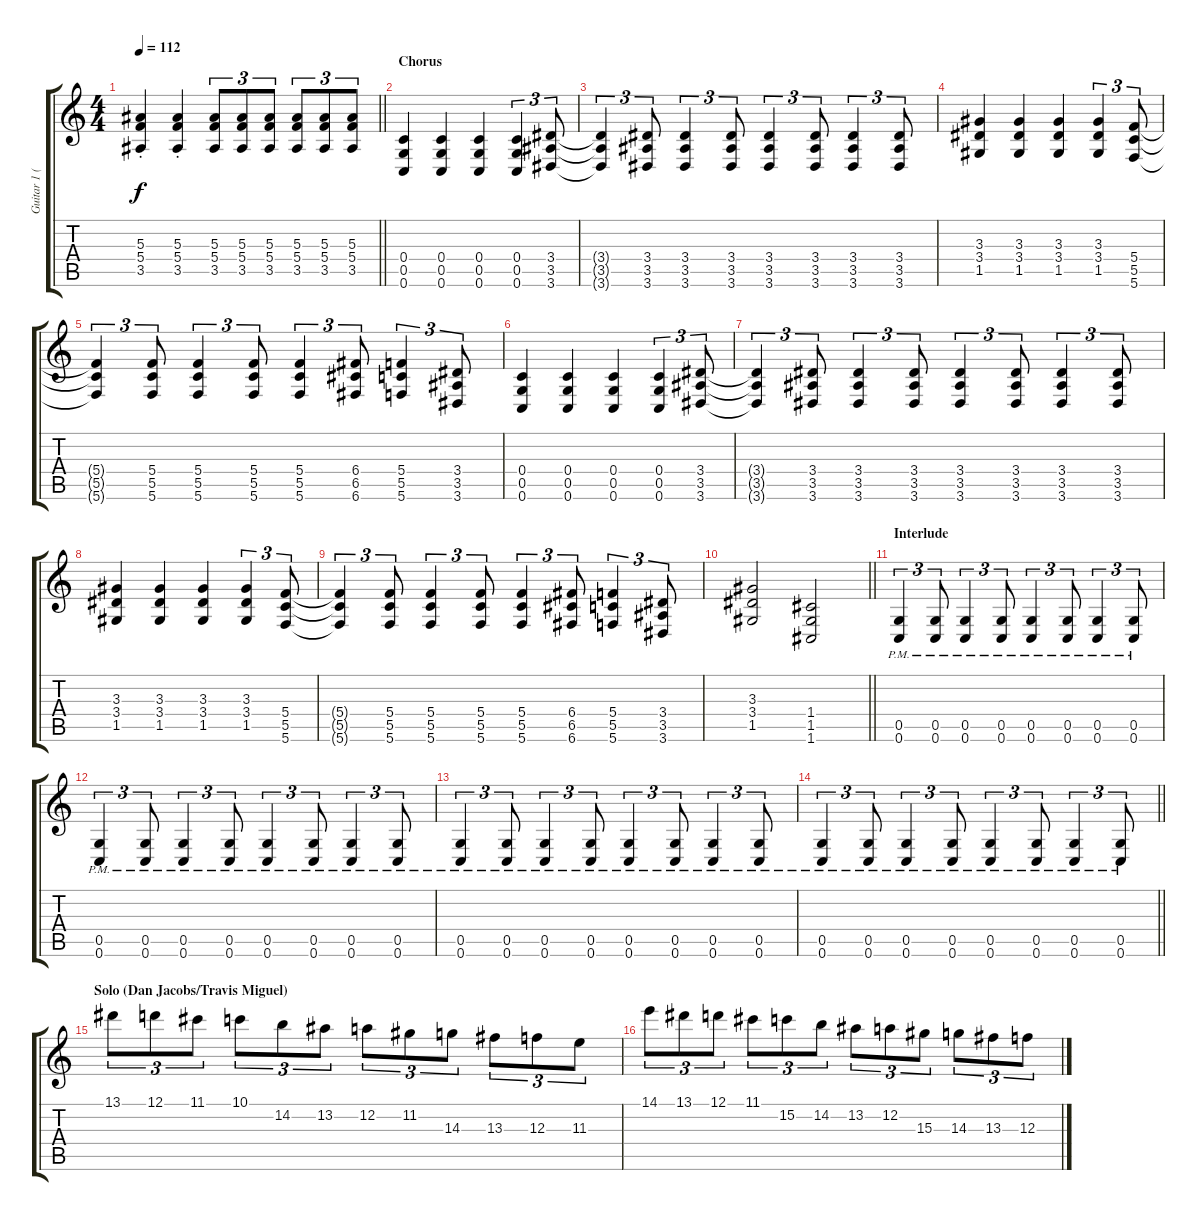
\track ("Guitar 1 (Dan Jacobs)" "Guitar 1 (") {instrument distortionguitar}
\staff {score tabs}
\tuning (D4 A3 F3 C3 G2 C2) {hide}
\ts (4 4)
\tempo 112
\clef g2
\barLineRight lightlight
\ks c
(5.3{st} 5.4{st} 3.5{st}).4{dy f} (5.3{st} 5.4{st} 3.5{st}).4 (5.3 5.4 3.5).8{tu (3 2)} (5.3 5.4 3.5).8{tu (3 2)} (5.3 5.4 3.5).8{tu (3 2)} (5.3 5.4 3.5).8{tu (3 2)} (5.3 5.4 3.5).8{tu (3 2)} (5.3 5.4 3.5).8{tu (3 2)} |
\section ("" "Chorus")
(0.4 0.5 0.6).4{balance 8} (0.4 0.5 0.6).4 (0.4 0.5 0.6).4 (0.4 0.5 0.6).4{tu (3 2)} (3.4 3.5 3.6).8{tu (3 2)} |
(3.4{t} 3.5{t} 3.6{t}).4{tu (3 2)} (3.4 3.5 3.6).8{tu (3 2)} (3.4 3.5 3.6).4{tu (3 2)} (3.4 3.5 3.6).8{tu (3 2)} (3.4 3.5 3.6).4{tu (3 2)} (3.4 3.5 3.6).8{tu (3 2)} (3.4 3.5 3.6).4{tu (3 2)} (3.4 3.5 3.6).8{tu (3 2)} |
(3.3 3.4 1.5).4 (3.3 3.4 1.5).4 (3.3 3.4 1.5).4 (3.3 3.4 1.5).4{tu (3 2)} (5.4 5.5 5.6).8{tu (3 2)} |
(5.4{t} 5.5{t} 5.6{t}).4{tu (3 2)} (5.4 5.5 5.6).8{tu (3 2)} (5.4 5.5 5.6).4{tu (3 2)} (5.4 5.5 5.6).8{tu (3 2)} (5.4 5.5 5.6).4{tu (3 2)} (6.4 6.5 6.6).8{tu (3 2)} (5.4 5.5 5.6).4{tu (3 2)} (3.4 3.5 3.6).8{tu (3 2)} |
(0.4 0.5 0.6).4 (0.4 0.5 0.6).4 (0.4 0.5 0.6).4 (0.4 0.5 0.6).4{tu (3 2)} (3.4 3.5 3.6).8{tu (3 2)} |
(3.4{t} 3.5{t} 3.6{t}).4{tu (3 2)} (3.4 3.5 3.6).8{tu (3 2)} (3.4 3.5 3.6).4{tu (3 2)} (3.4 3.5 3.6).8{tu (3 2)} (3.4 3.5 3.6).4{tu (3 2)} (3.4 3.5 3.6).8{tu (3 2)} (3.4 3.5 3.6).4{tu (3 2)} (3.4 3.5 3.6).8{tu (3 2)} |
(3.3 3.4 1.5).4 (3.3 3.4 1.5).4 (3.3 3.4 1.5).4 (3.3 3.4 1.5).4{tu (3 2)} (5.4 5.5 5.6).8{tu (3 2)} |
(5.4{t} 5.5{t} 5.6{t}).4{tu (3 2)} (5.4 5.5 5.6).8{tu (3 2)} (5.4 5.5 5.6).4{tu (3 2)} (5.4 5.5 5.6).8{tu (3 2)} (5.4 5.5 5.6).4{tu (3 2)} (6.4 6.5 6.6).8{tu (3 2)} (5.4 5.5 5.6).4{tu (3 2)} (3.4 3.5 3.6).8{tu (3 2)} |
\barLineRight lightlight
(3.3 3.4 1.5).2 (1.4 1.5 1.6).2 |
\section ("" "Interlude")
(0.5{pm} 0.6{pm}).4{tu (3 2)} (0.5{pm} 0.6{pm}).8{tu (3 2)} (0.5{pm} 0.6{pm}).4{tu (3 2)} (0.5{pm} 0.6{pm}).8{tu (3 2)} (0.5{pm} 0.6{pm}).4{tu (3 2)} (0.5{pm} 0.6{pm}).8{tu (3 2)} (0.5{pm} 0.6{pm}).4{tu (3 2)} (0.5{pm} 0.6{pm}).8{tu (3 2)} |
(0.5{pm} 0.6{pm}).4{tu (3 2)} (0.5{pm} 0.6{pm}).8{tu (3 2)} (0.5{pm} 0.6{pm}).4{tu (3 2)} (0.5{pm} 0.6{pm}).8{tu (3 2)} (0.5{pm} 0.6{pm}).4{tu (3 2)} (0.5{pm} 0.6{pm}).8{tu (3 2)} (0.5{pm} 0.6{pm}).4{tu (3 2)} (0.5{pm} 0.6{pm}).8{tu (3 2)} |
(0.5{pm} 0.6{pm}).4{tu (3 2)} (0.5{pm} 0.6{pm}).8{tu (3 2)} (0.5{pm} 0.6{pm}).4{tu (3 2)} (0.5{pm} 0.6{pm}).8{tu (3 2)} (0.5{pm} 0.6{pm}).4{tu (3 2)} (0.5{pm} 0.6{pm}).8{tu (3 2)} (0.5{pm} 0.6{pm}).4{tu (3 2)} (0.5{pm} 0.6{pm}).8{tu (3 2)} |
\barLineRight lightlight
(0.5{pm} 0.6{pm}).4{tu (3 2)} (0.5{pm} 0.6{pm}).8{tu (3 2)} (0.5{pm} 0.6{pm}).4{tu (3 2)} (0.5{pm} 0.6{pm}).8{tu (3 2)} (0.5{pm} 0.6{pm}).4{tu (3 2)} (0.5{pm} 0.6{pm}).8{tu (3 2)} (0.5{pm} 0.6{pm}).4{tu (3 2)} (0.5{pm} 0.6{pm}).8{tu (3 2)} |
\section ("" "Solo (Dan Jacobs/Travis Miguel)")
13.1.8{tu (3 2)} 12.1.8{tu (3 2)} 11.1.8{tu (3 2)} 10.1.8{tu (3 2)} 14.2.8{tu (3 2)} 13.2.8{tu (3 2)} 12.2.8{tu (3 2)} 11.2.8{tu (3 2)} 14.3.8{tu (3 2)} 13.3.8{tu (3 2)} 12.3.8{tu (3 2)} 11.3.8{tu (3 2)} |
14.1.8{tu (3 2)} 13.1.8{tu (3 2)} 12.1.8{tu (3 2)} 11.1.8{tu (3 2)} 15.2.8{tu (3 2)} 14.2.8{tu (3 2)} 13.2.8{tu (3 2)} 12.2.8{tu (3 2)} 15.3.8{tu (3 2)} 14.3.8{tu (3 2)} 13.3.8{tu (3 2)} 12.3.8{tu (3 2)}
